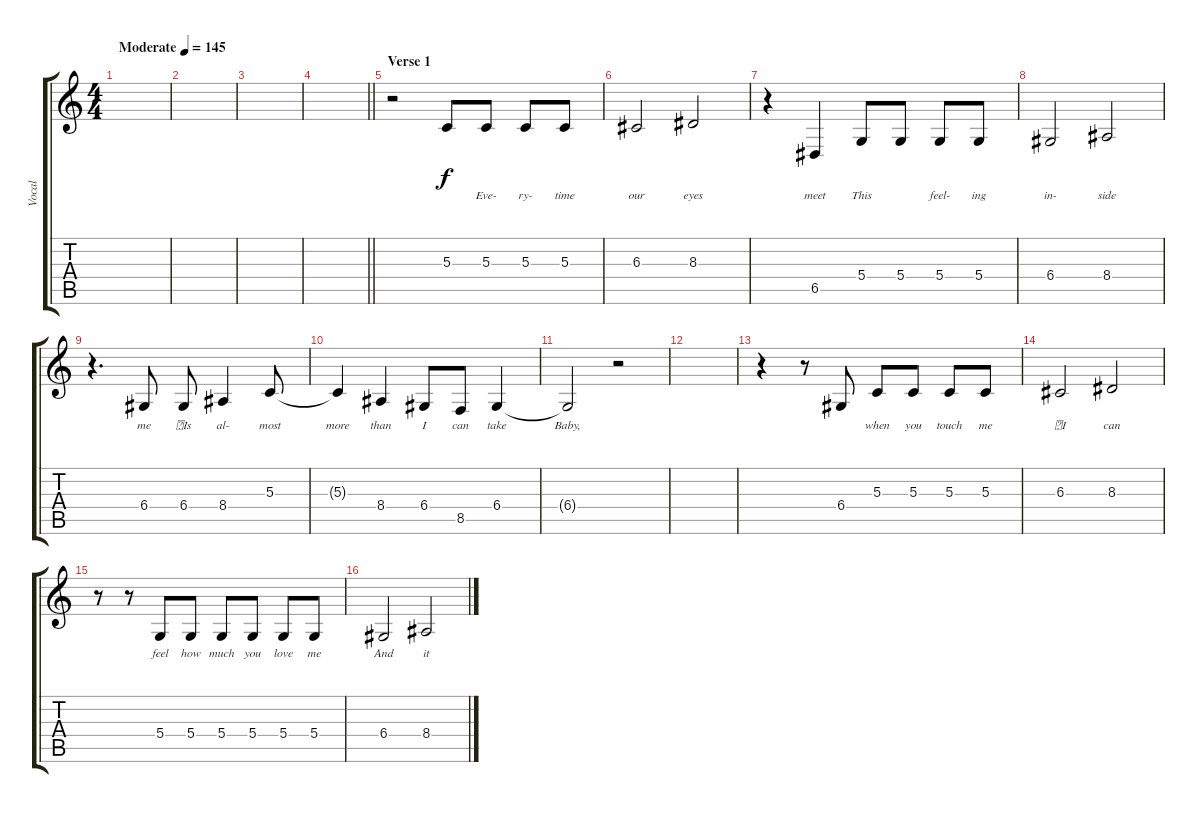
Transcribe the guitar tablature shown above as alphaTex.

\track ("Vocal" "Vocal") {instrument clarinet}
\staff {score tabs}
\tuning (E4 B3 G3 D3 A2 E2) {hide}
\ts (4 4)
\tempo (145 "Moderate")
\clef g2
\ks c
|
|
|
\barLineRight lightlight
|
\section ("" "Verse 1")
r.2 5.3.8{lyrics (0 "") lyrics (1 "") lyrics (2 "") lyrics (3 "") lyrics (4 "")} 5.3.8{lyrics (0 "Eve-") lyrics (1 "") lyrics (2 "") lyrics (3 "") lyrics (4 "")} 5.3.8{lyrics (0 "ry-") lyrics (1 "") lyrics (2 "") lyrics (3 "") lyrics (4 "")} 5.3.8{lyrics (0 "time") lyrics (1 "") lyrics (2 "") lyrics (3 "") lyrics (4 "")} |
6.3.2{lyrics (0 "our") lyrics (1 "") lyrics (2 "") lyrics (3 "") lyrics (4 "")} 8.3.2{lyrics (0 "eyes") lyrics (1 "") lyrics (2 "") lyrics (3 "") lyrics (4 "")} |
r.4 6.5.4{lyrics (0 "meet") lyrics (1 "") lyrics (2 "") lyrics (3 "") lyrics (4 "")} 5.4.8{lyrics (0 "This") lyrics (1 "") lyrics (2 "") lyrics (3 "") lyrics (4 "")} 5.4.8{lyrics (0 "") lyrics (1 "") lyrics (2 "") lyrics (3 "") lyrics (4 "")} 5.4.8{lyrics (0 "feel-") lyrics (1 "") lyrics (2 "") lyrics (3 "") lyrics (4 "")} 5.4.8{lyrics (0 "ing") lyrics (1 "") lyrics (2 "") lyrics (3 "") lyrics (4 "")} |
6.4.2{lyrics (0 "in-") lyrics (1 "") lyrics (2 "") lyrics (3 "") lyrics (4 "")} 8.4.2{lyrics (0 "side") lyrics (1 "") lyrics (2 "") lyrics (3 "") lyrics (4 "")} |
r.4{d} 6.4.8{lyrics (0 "me") lyrics (1 "") lyrics (2 "") lyrics (3 "") lyrics (4 "")} 6.4.8{lyrics (0 "\u001eIs") lyrics (1 "") lyrics (2 "") lyrics (3 "") lyrics (4 "")} 8.4.4{lyrics (0 "al-") lyrics (1 "") lyrics (2 "") lyrics (3 "") lyrics (4 "")} 5.3.8{lyrics (0 "most") lyrics (1 "") lyrics (2 "") lyrics (3 "") lyrics (4 "")} |
5.3{t}.4{lyrics (0 "more") lyrics (1 "") lyrics (2 "") lyrics (3 "") lyrics (4 "")} 8.4.4{lyrics (0 "than") lyrics (1 "") lyrics (2 "") lyrics (3 "") lyrics (4 "")} 6.4.8{lyrics (0 "I") lyrics (1 "") lyrics (2 "") lyrics (3 "") lyrics (4 "")} 8.5.8{lyrics (0 "can") lyrics (1 "") lyrics (2 "") lyrics (3 "") lyrics (4 "")} 6.4.4{lyrics (0 "take") lyrics (1 "") lyrics (2 "") lyrics (3 "") lyrics (4 "")} |
6.4{t}.2{lyrics (0 "Baby,") lyrics (1 "") lyrics (2 "") lyrics (3 "") lyrics (4 "")} r.2 |
|
r.4 r.8 6.4.8{lyrics (0 "") lyrics (1 "") lyrics (2 "") lyrics (3 "") lyrics (4 "")} 5.3.8{lyrics (0 "when") lyrics (1 "") lyrics (2 "") lyrics (3 "") lyrics (4 "")} 5.3.8{lyrics (0 "you") lyrics (1 "") lyrics (2 "") lyrics (3 "") lyrics (4 "")} 5.3.8{lyrics (0 "touch") lyrics (1 "") lyrics (2 "") lyrics (3 "") lyrics (4 "")} 5.3.8{lyrics (0 "me") lyrics (1 "") lyrics (2 "") lyrics (3 "") lyrics (4 "")} |
6.3.2{lyrics (0 "\u001fI") lyrics (1 "") lyrics (2 "") lyrics (3 "") lyrics (4 "")} 8.3.2{lyrics (0 "can") lyrics (1 "") lyrics (2 "") lyrics (3 "") lyrics (4 "")} |
r.8 r.8 5.4.8{lyrics (0 "feel") lyrics (1 "") lyrics (2 "") lyrics (3 "") lyrics (4 "")} 5.4.8{lyrics (0 "how") lyrics (1 "") lyrics (2 "") lyrics (3 "") lyrics (4 "")} 5.4.8{lyrics (0 "much") lyrics (1 "") lyrics (2 "") lyrics (3 "") lyrics (4 "")} 5.4.8{lyrics (0 "you") lyrics (1 "") lyrics (2 "") lyrics (3 "") lyrics (4 "")} 5.4.8{lyrics (0 "love") lyrics (1 "") lyrics (2 "") lyrics (3 "") lyrics (4 "")} 5.4.8{lyrics (0 "me") lyrics (1 "") lyrics (2 "") lyrics (3 "") lyrics (4 "")} |
6.4.2{lyrics (0 "And") lyrics (1 "") lyrics (2 "") lyrics (3 "") lyrics (4 "")} 8.4.2{lyrics (0 "it") lyrics (1 "") lyrics (2 "") lyrics (3 "") lyrics (4 "")}
